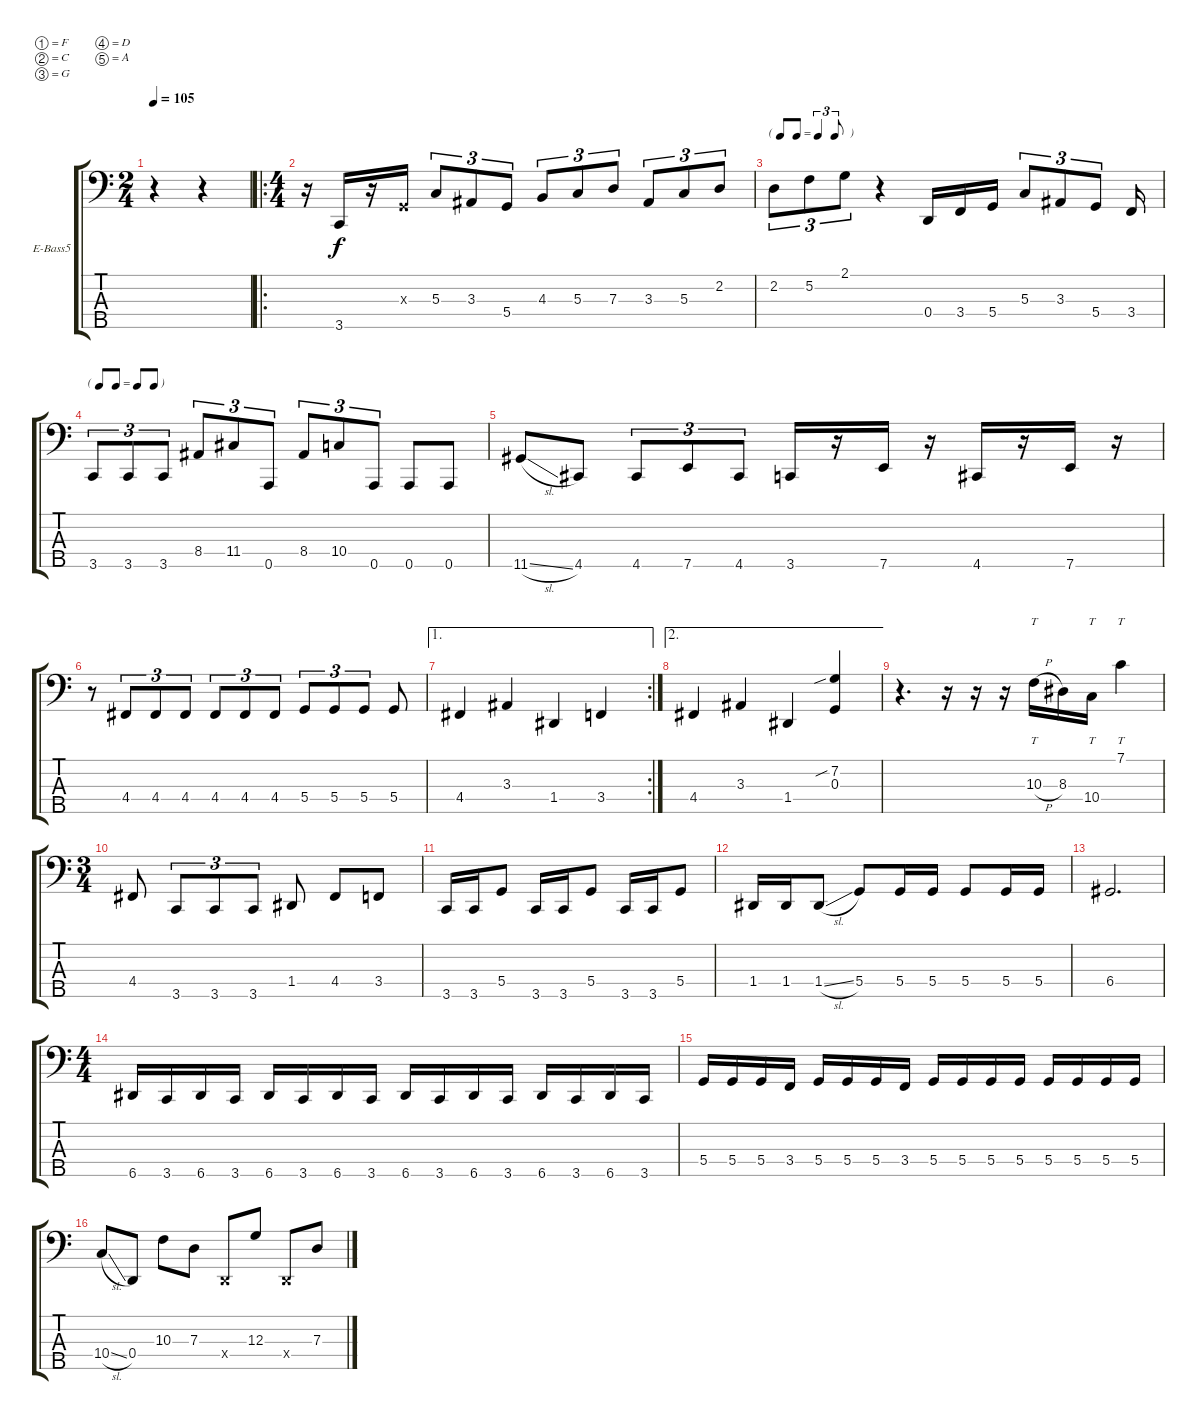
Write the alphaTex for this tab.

\bracketExtendMode groupsimilarinstruments
\firstSystemTrackNameOrientation horizontal
\otherSystemsTrackNameOrientation horizontal
\track ("Chad" "E-Bass5") {instrument electricbassfinger}
\staff {score tabs}
\tuning (F2 C2 G1 D1 A0)
\ts (2 4)
\beaming (8 2 2 2 2)
\tempo 105
\clef f4
\ks c
r.4{dy f instrument electricbassfinger} r.4 |
\ro
\ts (4 4)
\beaming (8 2 2 2 2)
r.16 3.5.16 r.16 0.3{x}.16 5.3.8{tu (3 2)} 3.3.8{tu (3 2)} 5.4.8{tu (3 2)} 4.3.8{tu (3 2)} 5.3.8{tu (3 2)} 7.3.8{tu (3 2)} 3.3.8{tu (3 2)} 5.3.8{tu (3 2)} 2.2.8{tu (3 2)} |
\tf triplet8th
2.2.8{tu (3 2)} 5.2.8{tu (3 2)} 2.1.8{tu (3 2)} r.4 0.4.16 3.4.16 5.4.16 5.3.8{tu (3 2)} 3.3.8{tu (3 2)} 5.4.8{tu (3 2)} 3.4.16 |
\tf none
3.5.8{tu (3 2)} 3.5.8{tu (3 2)} 3.5.8{tu (3 2)} 8.4.8{tu (3 2)} 11.4.8{tu (3 2)} 0.5.8{tu (3 2)} 8.4.8{tu (3 2)} 10.4.8{tu (3 2)} 0.5.8{tu (3 2)} 0.5.8 0.5.8 |
11.5{sl}.8 4.5.8 4.5.8{tu (3 2)} 7.5.8{tu (3 2)} 4.5.8{tu (3 2)} 3.5.16 r.16 7.5.16 r.16 4.5.16 r.16 7.5.16 r.16 |
r.8 4.4.8{tu (3 2)} 4.4.8{tu (3 2)} 4.4.8{tu (3 2)} 4.4.8{tu (3 2)} 4.4.8{tu (3 2)} 4.4.8{tu (3 2)} 5.4.8{tu (3 2)} 5.4.8{tu (3 2)} 5.4.8{tu (3 2)} 5.4.8 |
\ae 1
\rc 2
4.4.4 3.3.4 1.4.4 3.4.4 |
\ae 2
4.4.4 3.3.4 1.4.4 (7.2{sib} 0.3).4 |
r.4{d} r.16 r.16 r.16 10.3{h}.16{tt} 8.3.16 10.4.16{tt} 7.1.4{tt} |
\ts (3 4)
\beaming (8 2 2 2 2)
4.4.8 3.5.8{tu (3 2)} 3.5.8{tu (3 2)} 3.5.8{tu (3 2)} 1.4.8 4.4.8 3.4.8 |
3.5.16 3.5.16 5.4.8 3.5.16 3.5.16 5.4.8 3.5.16 3.5.16 5.4.8 |
1.4.16 1.4.16 1.4{sl}.8 5.4.8 5.4.16 5.4.16 5.4.8 5.4.16 5.4.16 |
6.4.2{d} |
\ts (4 4)
\beaming (8 2 2 2 2)
6.5.16 3.5.16 6.5.16 3.5.16 6.5.16 3.5.16 6.5.16 3.5.16 6.5.16 3.5.16 6.5.16 3.5.16 6.5.16 3.5.16 6.5.16 3.5.16 |
5.4.16 5.4.16 5.4.16 3.4.16 5.4.16 5.4.16 5.4.16 3.4.16 5.4.16 5.4.16 5.4.16 5.4.16 5.4.16 5.4.16 5.4.16 5.4.16 |
10.4{sl}.8 0.4.8 10.3.8 7.3.8 0.4{x}.8 12.3.8 0.4{x}.8 7.3.8
